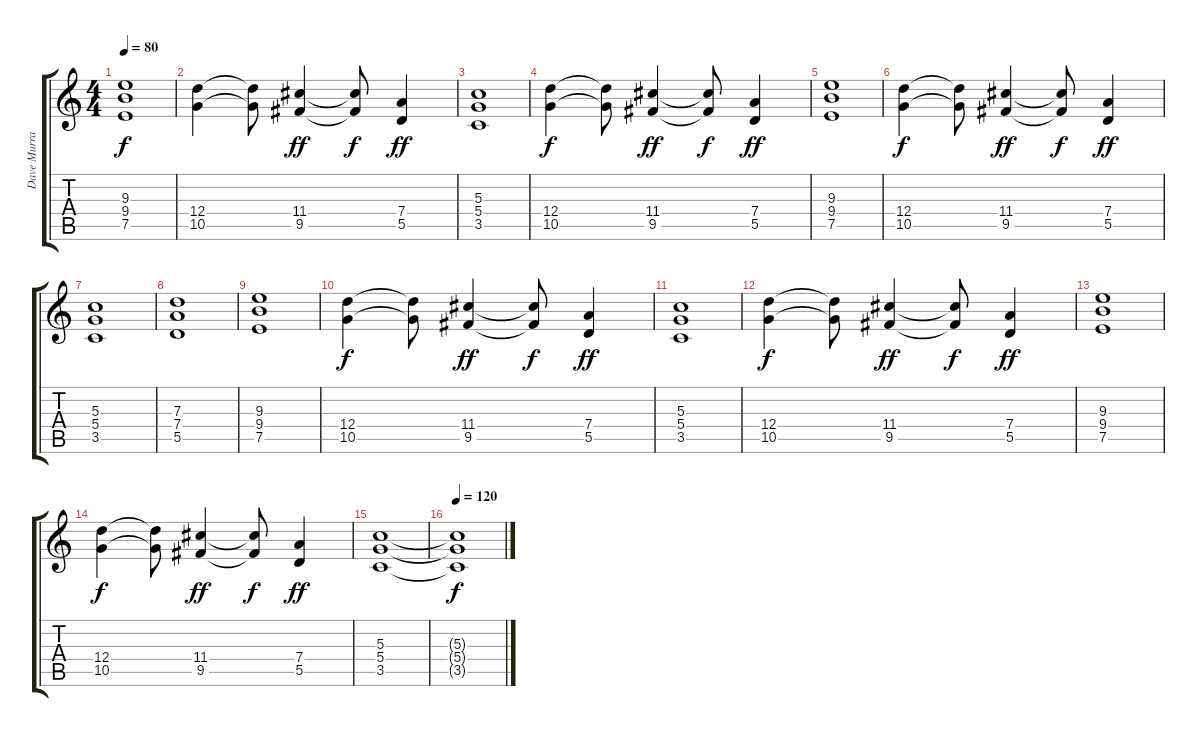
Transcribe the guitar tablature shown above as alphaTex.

\track ("Dave Murray" "Dave Murra") {instrument overdrivenguitar}
\staff {score tabs}
\tuning (E4 B3 G3 D3 A2 E2) {hide}
\ts (4 4)
\tempo 80
\clef g2
\ks c
(9.3{t} 9.4{t} 7.5{t}).1{dy f} |
(12.4 10.5).4 (12.4{t} 10.5{t}).8 (11.4 9.5).4{dy ff} (11.4{t} 9.5{t}).8{dy f} (7.4 5.5).4{dy ff} |
(5.3 5.4 3.5).1 |
(12.4 10.5).4{dy f} (12.4{t} 10.5{t}).8 (11.4 9.5).4{dy ff} (11.4{t} 9.5{t}).8{dy f} (7.4 5.5).4{dy ff} |
(9.3 9.4 7.5).1 |
(12.4 10.5).4{dy f} (12.4{t} 10.5{t}).8 (11.4 9.5).4{dy ff} (11.4{t} 9.5{t}).8{dy f} (7.4 5.5).4{dy ff} |
(5.3 5.4 3.5).1 |
(7.3 7.4 5.5).1 |
(9.3 9.4 7.5).1 |
(12.4 10.5).4{dy f} (12.4{t} 10.5{t}).8 (11.4 9.5).4{dy ff} (11.4{t} 9.5{t}).8{dy f} (7.4 5.5).4{dy ff} |
(5.3 5.4 3.5).1 |
(12.4 10.5).4{dy f} (12.4{t} 10.5{t}).8 (11.4 9.5).4{dy ff} (11.4{t} 9.5{t}).8{dy f} (7.4 5.5).4{dy ff} |
(9.3 9.4 7.5).1 |
(12.4 10.5).4{dy f} (12.4{t} 10.5{t}).8 (11.4 9.5).4{dy ff} (11.4{t} 9.5{t}).8{dy f} (7.4 5.5).4{dy ff} |
(5.3 5.4 3.5).1 |
\tempo 122
\tempo 120
(5.3{t} 5.4{t} 3.5{t}).1{dy f}
